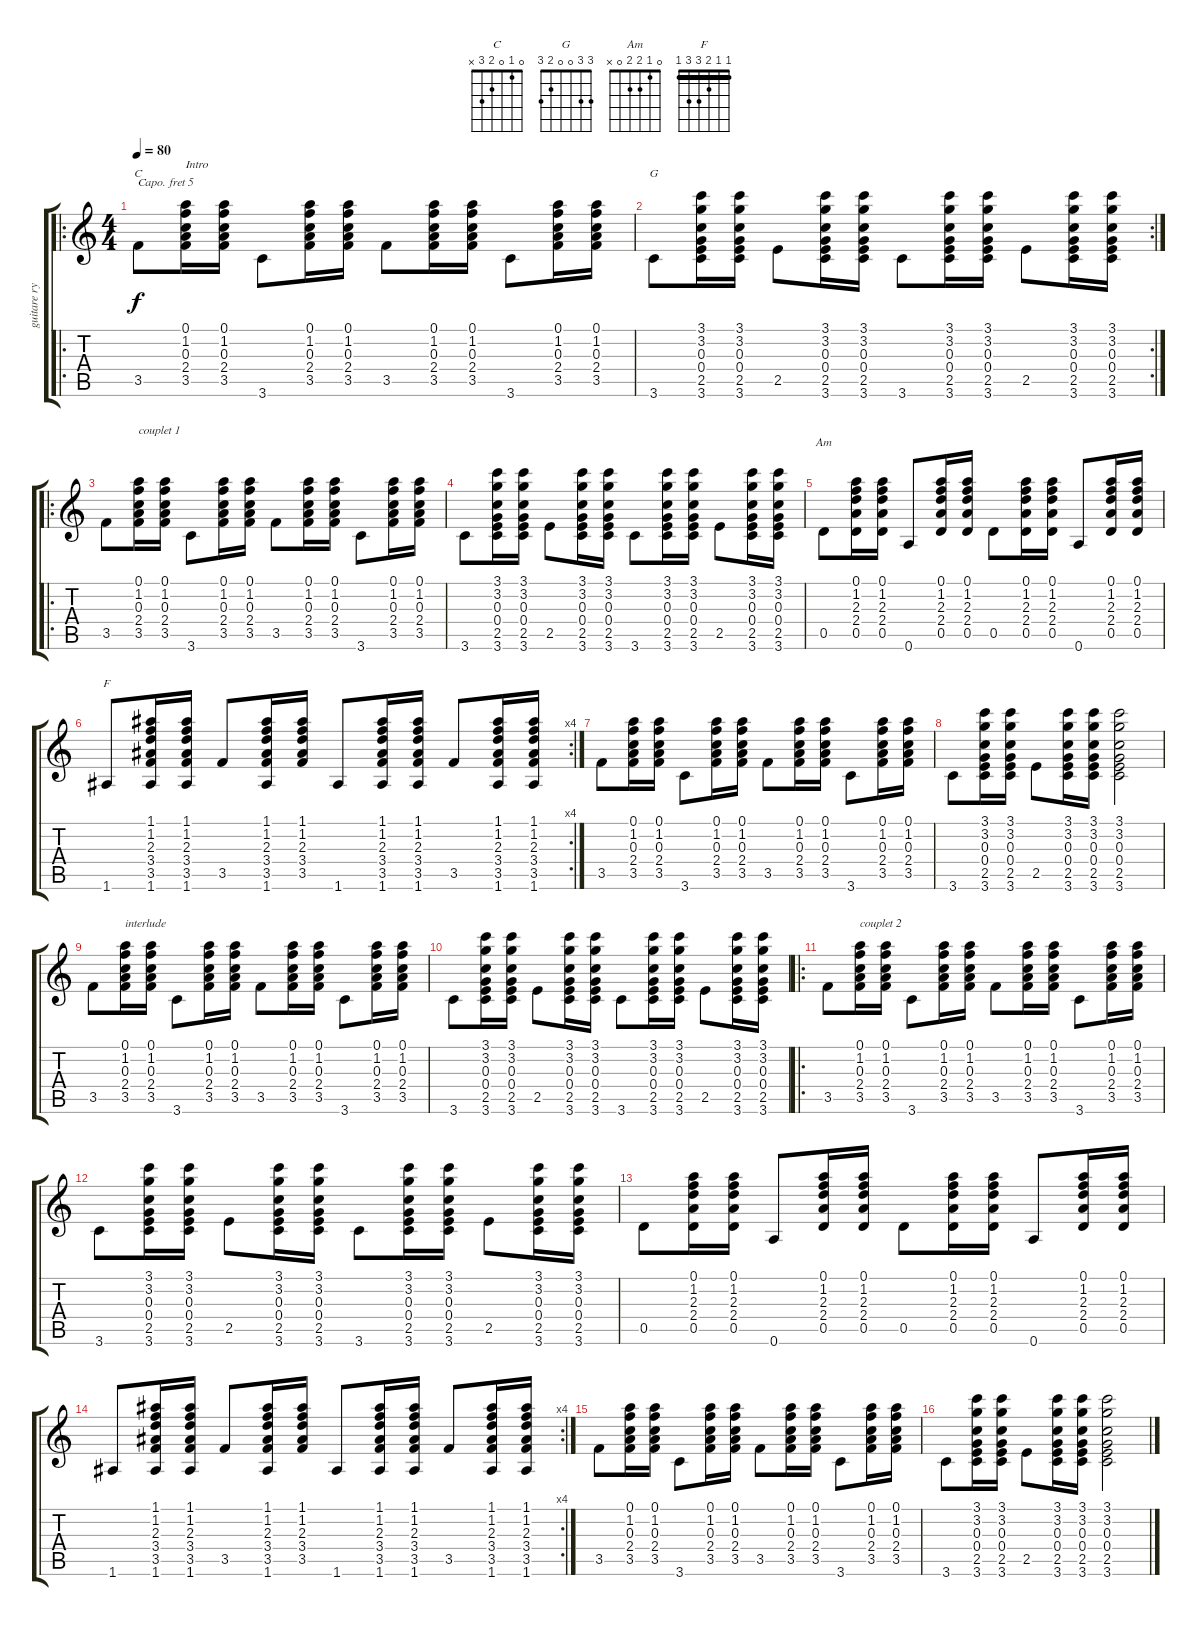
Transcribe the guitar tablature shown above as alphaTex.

\track ("guitare rythmique 2" "guitare ry") {instrument acousticguitarnylon}
\staff {score tabs}
\capo 5
\tuning (E4 B3 G3 D3 A2 E2) {hide}
\chord ("C" 0 1 0 2 3 x)
\chord ("G" 3 3 0 0 2 3)
\chord ("Am" 0 1 2 2 0 x)
\chord ("F" 1 1 2 3 3 1) {barre 1}
\ro
\ts (4 4)
\tempo 80
\clef g2
\ks c
3.5.8{ch "C" dy f instrument acousticguitarnylon} (0.1 1.2 0.3 2.4 3.5).16{txt "Intro"} (0.1 1.2 0.3 2.4 3.5).16 3.6.8 (0.1 1.2 0.3 2.4 3.5).16 (0.1 1.2 0.3 2.4 3.5).16 3.5.8 (0.1 1.2 0.3 2.4 3.5).16 (0.1 1.2 0.3 2.4 3.5).16 3.6.8 (0.1 1.2 0.3 2.4 3.5).16 (0.1 1.2 0.3 2.4 3.5).16 |
\rc 2
3.6.8{ch "G"} (3.1 3.2 0.3 0.4 2.5 3.6).16 (3.1 3.2 0.3 0.4 2.5 3.6).16 2.5.8 (3.1 3.2 0.3 0.4 2.5 3.6).16 (3.1 3.2 0.3 0.4 2.5 3.6).16 3.6.8 (3.1 3.2 0.3 0.4 2.5 3.6).16 (3.1 3.2 0.3 0.4 2.5 3.6).16 2.5.8 (3.1 3.2 0.3 0.4 2.5 3.6).16 (3.1 3.2 0.3 0.4 2.5 3.6).16 |
\ro
3.5.8 (0.1 1.2 0.3 2.4 3.5).16{txt "couplet 1"} (0.1 1.2 0.3 2.4 3.5).16 3.6.8 (0.1 1.2 0.3 2.4 3.5).16 (0.1 1.2 0.3 2.4 3.5).16 3.5.8 (0.1 1.2 0.3 2.4 3.5).16 (0.1 1.2 0.3 2.4 3.5).16 3.6.8 (0.1 1.2 0.3 2.4 3.5).16 (0.1 1.2 0.3 2.4 3.5).16 |
3.6.8 (3.1 3.2 0.3 0.4 2.5 3.6).16 (3.1 3.2 0.3 0.4 2.5 3.6).16 2.5.8 (3.1 3.2 0.3 0.4 2.5 3.6).16 (3.1 3.2 0.3 0.4 2.5 3.6).16 3.6.8 (3.1 3.2 0.3 0.4 2.5 3.6).16 (3.1 3.2 0.3 0.4 2.5 3.6).16 2.5.8 (3.1 3.2 0.3 0.4 2.5 3.6).16 (3.1 3.2 0.3 0.4 2.5 3.6).16 |
0.5.8{ch "Am"} (0.1 1.2 2.3 2.4 0.5).16 (0.1 1.2 2.3 2.4 0.5).16 0.6.8 (0.1 1.2 2.3 2.4 0.5).16 (0.1 1.2 2.3 2.4 0.5).16 0.5.8 (0.1 1.2 2.3 2.4 0.5).16 (0.1 1.2 2.3 2.4 0.5).16 0.6.8 (0.1 1.2 2.3 2.4 0.5).16 (0.1 1.2 2.3 2.4 0.5).16 |
\rc 4
1.6.8{ch "F"} (1.1 1.2 2.3 3.4 3.5 1.6).16 (1.1 1.2 2.3 3.4 3.5 1.6).16 3.5.8 (1.1 1.2 2.3 3.4 3.5 1.6).16 (1.1 1.2 2.3 3.4 3.5).16 1.6.8 (1.1 1.2 2.3 3.4 3.5 1.6).16 (1.1 1.2 2.3 3.4 3.5 1.6).16 3.5.8 (1.1 1.2 2.3 3.4 3.5 1.6).16 (1.1 1.2 2.3 3.4 3.5 1.6).16 |
3.5.8 (0.1 1.2 0.3 2.4 3.5).16 (0.1 1.2 0.3 2.4 3.5).16 3.6.8 (0.1 1.2 0.3 2.4 3.5).16 (0.1 1.2 0.3 2.4 3.5).16 3.5.8 (0.1 1.2 0.3 2.4 3.5).16 (0.1 1.2 0.3 2.4 3.5).16 3.6.8 (0.1 1.2 0.3 2.4 3.5).16 (0.1 1.2 0.3 2.4 3.5).16 |
3.6.8 (3.1 3.2 0.3 0.4 2.5 3.6).16 (3.1 3.2 0.3 0.4 2.5 3.6).16 2.5.8 (3.1 3.2 0.3 0.4 2.5 3.6).16 (3.1 3.2 0.3 0.4 2.5 3.6).16 (3.1 3.2 0.3 0.4 2.5 3.6).2 |
3.5.8 (0.1 1.2 0.3 2.4 3.5).16{txt "interlude"} (0.1 1.2 0.3 2.4 3.5).16 3.6.8 (0.1 1.2 0.3 2.4 3.5).16 (0.1 1.2 0.3 2.4 3.5).16 3.5.8 (0.1 1.2 0.3 2.4 3.5).16 (0.1 1.2 0.3 2.4 3.5).16 3.6.8 (0.1 1.2 0.3 2.4 3.5).16 (0.1 1.2 0.3 2.4 3.5).16 |
3.6.8 (3.1 3.2 0.3 0.4 2.5 3.6).16 (3.1 3.2 0.3 0.4 2.5 3.6).16 2.5.8 (3.1 3.2 0.3 0.4 2.5 3.6).16 (3.1 3.2 0.3 0.4 2.5 3.6).16 3.6.8 (3.1 3.2 0.3 0.4 2.5 3.6).16 (3.1 3.2 0.3 0.4 2.5 3.6).16 2.5.8 (3.1 3.2 0.3 0.4 2.5 3.6).16 (3.1 3.2 0.3 0.4 2.5 3.6).16 |
\ro
3.5.8 (0.1 1.2 0.3 2.4 3.5).16{txt "couplet 2"} (0.1 1.2 0.3 2.4 3.5).16 3.6.8 (0.1 1.2 0.3 2.4 3.5).16 (0.1 1.2 0.3 2.4 3.5).16 3.5.8 (0.1 1.2 0.3 2.4 3.5).16 (0.1 1.2 0.3 2.4 3.5).16 3.6.8 (0.1 1.2 0.3 2.4 3.5).16 (0.1 1.2 0.3 2.4 3.5).16 |
3.6.8 (3.1 3.2 0.3 0.4 2.5 3.6).16 (3.1 3.2 0.3 0.4 2.5 3.6).16 2.5.8 (3.1 3.2 0.3 0.4 2.5 3.6).16 (3.1 3.2 0.3 0.4 2.5 3.6).16 3.6.8 (3.1 3.2 0.3 0.4 2.5 3.6).16 (3.1 3.2 0.3 0.4 2.5 3.6).16 2.5.8 (3.1 3.2 0.3 0.4 2.5 3.6).16 (3.1 3.2 0.3 0.4 2.5 3.6).16 |
0.5.8 (0.1 1.2 2.3 2.4 0.5).16 (0.1 1.2 2.3 2.4 0.5).16 0.6.8 (0.1 1.2 2.3 2.4 0.5).16 (0.1 1.2 2.3 2.4 0.5).16 0.5.8 (0.1 1.2 2.3 2.4 0.5).16 (0.1 1.2 2.3 2.4 0.5).16 0.6.8 (0.1 1.2 2.3 2.4 0.5).16 (0.1 1.2 2.3 2.4 0.5).16 |
\rc 4
1.6.8 (1.1 1.2 2.3 3.4 3.5 1.6).16 (1.1 1.2 2.3 3.4 3.5 1.6).16 3.5.8 (1.1 1.2 2.3 3.4 3.5 1.6).16 (1.1 1.2 2.3 3.4 3.5).16 1.6.8 (1.1 1.2 2.3 3.4 3.5 1.6).16 (1.1 1.2 2.3 3.4 3.5 1.6).16 3.5.8 (1.1 1.2 2.3 3.4 3.5 1.6).16 (1.1 1.2 2.3 3.4 3.5 1.6).16 |
3.5.8 (0.1 1.2 0.3 2.4 3.5).16 (0.1 1.2 0.3 2.4 3.5).16 3.6.8 (0.1 1.2 0.3 2.4 3.5).16 (0.1 1.2 0.3 2.4 3.5).16 3.5.8 (0.1 1.2 0.3 2.4 3.5).16 (0.1 1.2 0.3 2.4 3.5).16 3.6.8 (0.1 1.2 0.3 2.4 3.5).16 (0.1 1.2 0.3 2.4 3.5).16 |
3.6.8 (3.1 3.2 0.3 0.4 2.5 3.6).16 (3.1 3.2 0.3 0.4 2.5 3.6).16 2.5.8 (3.1 3.2 0.3 0.4 2.5 3.6).16 (3.1 3.2 0.3 0.4 2.5 3.6).16 (3.1 3.2 0.3 0.4 2.5 3.6).2
